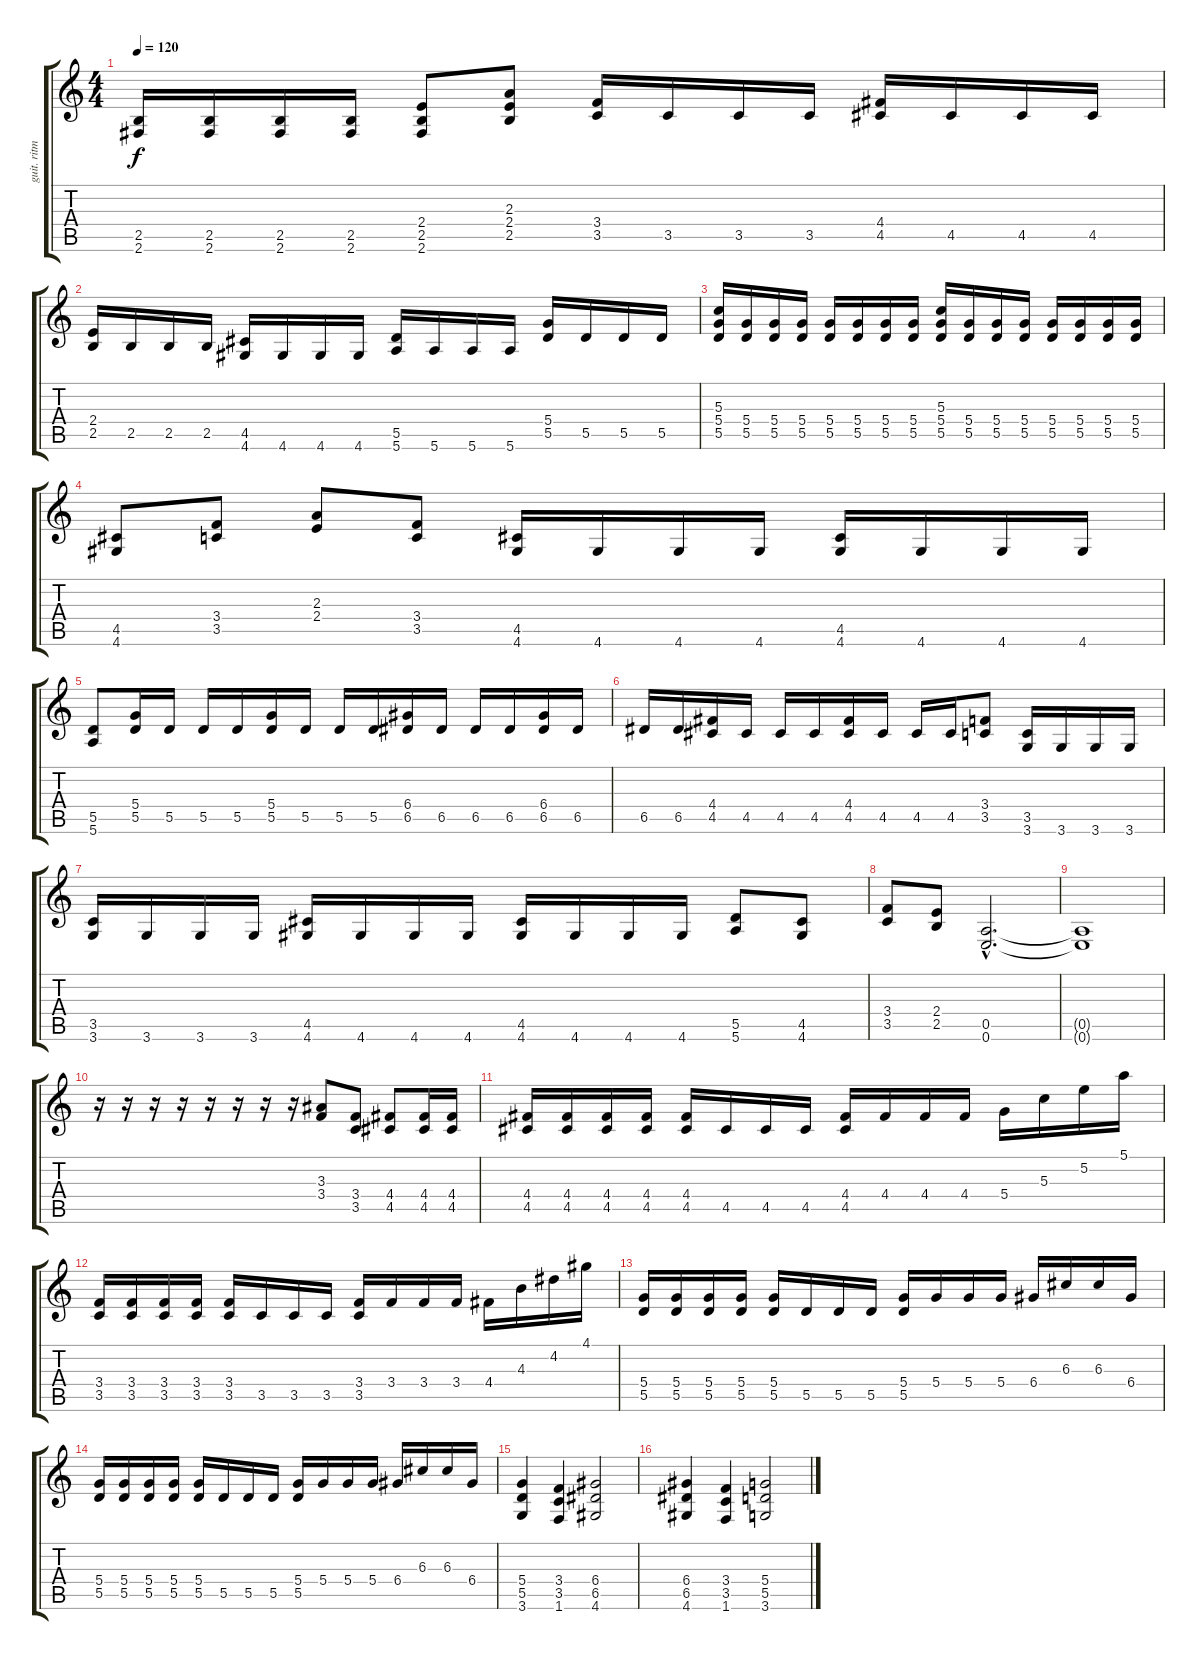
\track ("guit. ritmica" "guit. ritm") {instrument distortionguitar}
\staff {score tabs}
\tuning (E4 B3 G3 D3 A2 E2) {hide}
\ts (4 4)
\tempo 120
\clef g2
\ks c
(2.5 2.6).16{dy f} (2.5 2.6).16 (2.5 2.6).16 (2.5 2.6).16 (2.4 2.5 2.6).8 (2.3 2.4 2.5).8 (3.4 3.5).16 3.5.16 3.5.16 3.5.16 (4.4 4.5).16 4.5.16 4.5.16 4.5.16 |
(2.4 2.5).16 2.5.16 2.5.16 2.5.16 (4.5 4.6).16 4.6.16 4.6.16 4.6.16 (5.5 5.6).16 5.6.16 5.6.16 5.6.16 (5.4 5.5).16 5.5.16 5.5.16 5.5.16 |
(5.3 5.4 5.5).16 (5.4 5.5).16 (5.4 5.5).16 (5.4 5.5).16 (5.4 5.5).16 (5.4 5.5).16 (5.4 5.5).16 (5.4 5.5).16 (5.3 5.4 5.5).16 (5.4 5.5).16 (5.4 5.5).16 (5.4 5.5).16 (5.4 5.5).16 (5.4 5.5).16 (5.4 5.5).16 (5.4 5.5).16 |
(4.5 4.6).8 (3.4 3.5).8 (2.3 2.4).8 (3.4 3.5).8 (4.5 4.6).16 4.6.16 4.6.16 4.6.16 (4.5 4.6).16 4.6.16 4.6.16 4.6.16 |
(5.5 5.6).8 (5.4 5.5).16 5.5.16 5.5.16 5.5.16 (5.4 5.5).16 5.5.16 5.5.16 5.5.16 (6.4 6.5).16 6.5.16 6.5.16 6.5.16 (6.4 6.5).16 6.5.16 |
6.5.16 6.5.16 (4.4 4.5).16 4.5.16 4.5.16 4.5.16 (4.4 4.5).16 4.5.16 4.5.16 4.5.16 (3.4 3.5).8 (3.5 3.6).16 3.6.16 3.6.16 3.6.16 |
(3.5 3.6).16 3.6.16 3.6.16 3.6.16 (4.5 4.6).16 4.6.16 4.6.16 4.6.16 (4.5 4.6).16 4.6.16 4.6.16 4.6.16 (5.5 5.6).8 (4.5 4.6).8 |
(3.4 3.5).8 (2.4 2.5).8 (0.5{hac} 0.6{hac}).2{d} |
(0.5{t} 0.6{t}).1 |
r.16 r.16 r.16 r.16 r.16 r.16 r.16 r.16 (3.3 3.4).8 (3.4 3.5).8 (4.4 4.5).8 (4.4 4.5).16 (4.4 4.5).16 |
(4.4 4.5).16 (4.4 4.5).16 (4.4 4.5).16 (4.4 4.5).16 (4.4 4.5).16 4.5.16 4.5.16 4.5.16 (4.4 4.5).16 4.4.16 4.4.16 4.4.16 5.4.16 5.3.16 5.2.16 5.1.16 |
(3.4 3.5).16 (3.4 3.5).16 (3.4 3.5).16 (3.4 3.5).16 (3.4 3.5).16 3.5.16 3.5.16 3.5.16 (3.4 3.5).16 3.4.16 3.4.16 3.4.16 4.4.16 4.3.16 4.2.16 4.1.16 |
(5.4 5.5).16 (5.4 5.5).16 (5.4 5.5).16 (5.4 5.5).16 (5.4 5.5).16 5.5.16 5.5.16 5.5.16 (5.4 5.5).16 5.4.16 5.4.16 5.4.16 6.4.16 6.3.16 6.3.16 6.4.16 |
(5.4 5.5).16 (5.4 5.5).16 (5.4 5.5).16 (5.4 5.5).16 (5.4 5.5).16 5.5.16 5.5.16 5.5.16 (5.4 5.5).16 5.4.16 5.4.16 5.4.16 6.4.16 6.3.16 6.3.16 6.4.16 |
(5.4 5.5 3.6).4 (3.4 3.5 1.6).4 (6.4 6.5 4.6).2 |
(6.4 6.5 4.6).4 (3.4 3.5 1.6).4 (5.4 5.5 3.6).2
